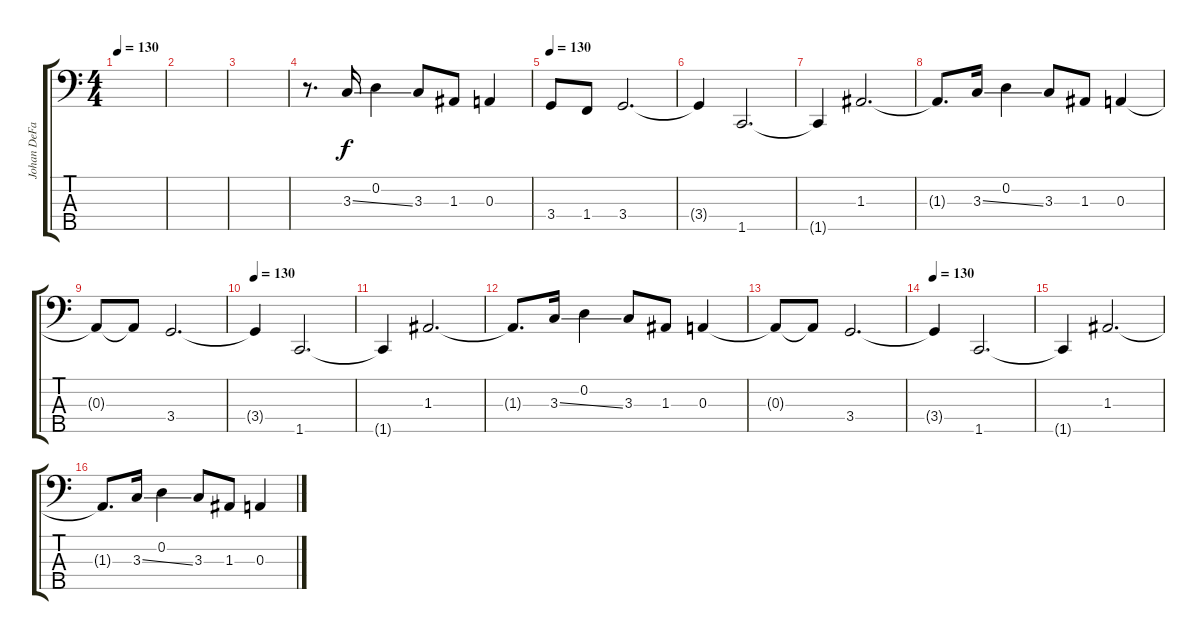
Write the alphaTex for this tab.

\track ("Johan DeFarfalla" "Johan DeFa") {instrument electricbassfinger}
\staff {score tabs}
\tuning (G2 D2 A1 E1 B0) {hide}
\ts (4 4)
\tempo 130
\clef f4
\ks c
|
|
|
r.8{d} 3.3{ss}.16 0.2.4 3.3.8 1.3.8 0.3.4 |
\tempo 130
3.4.8 1.4.8 3.4.2{d} |
3.4{t}.4 1.5.2{d} |
1.5{t}.4 1.3.2{d} |
1.3{t}.8{d} 3.3{ss}.16 0.2.4 3.3.8 1.3.8 0.3.4 |
0.3{t}.8 0.3{t}.8 3.4.2{d} |
\tempo 130
3.4{t}.4 1.5.2{d} |
1.5{t}.4 1.3.2{d} |
1.3{t}.8{d} 3.3{ss}.16 0.2.4 3.3.8 1.3.8 0.3.4 |
0.3{t}.8 0.3{t}.8 3.4.2{d} |
\tempo 130
3.4{t}.4 1.5.2{d} |
1.5{t}.4 1.3.2{d} |
1.3{t}.8{d} 3.3{ss}.16 0.2.4 3.3.8 1.3.8 0.3.4
